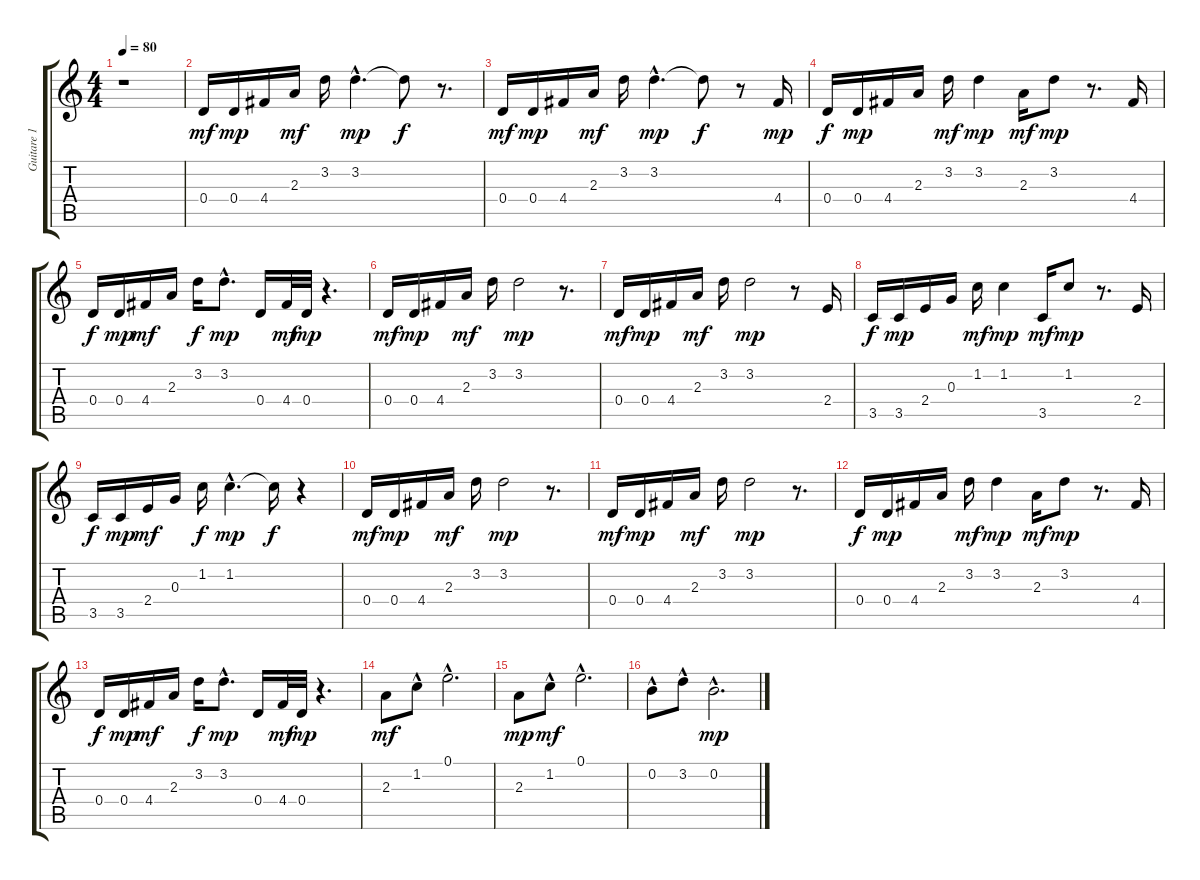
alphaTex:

\track ("Guitare 1" "Guitare 1") {instrument electricguitarjazz}
\staff {score tabs}
\tuning (E4 B3 G3 D3 A2 E2) {hide}
\ts (4 4)
\tempo 80
\clef g2
\ks c
r.1{dy mf instrument electricguitarjazz} |
0.4.16{volume 12 balance 14 instrument electricguitarclean} 0.4.16{dy mp} 4.4.16 2.3.16{dy mf} 3.2.16 3.2{hac}.4{d dy mp} 3.2{t}.8{dy f} r.8{d} |
0.4.16{dy mf} 0.4.16{dy mp} 4.4.16 2.3.16{dy mf} 3.2.16 3.2{hac}.4{d dy mp} 3.2{t}.8{dy f} r.8 4.4.16{dy mp} |
0.4.16{dy f} 0.4.16{dy mp} 4.4.16 2.3.16 3.2.16{dy mf} 3.2.4{dy mp} 2.3.16{dy mf} 3.2.8{dy mp} r.8{d} 4.4.16 |
0.4.16{dy f} 0.4.16{dy mp} 4.4.16{dy mf} 2.3.16 3.2.16{dy f} 3.2{hac}.8{d dy mp} 0.4.16 4.4.32{dy mf} 0.4.32{dy mp} r.4{d} |
0.4.16{dy mf} 0.4.16{dy mp} 4.4.16 2.3.16{dy mf} 3.2.16 3.2.2{dy mp} r.8{d} |
0.4.16{dy mf} 0.4.16{dy mp} 4.4.16 2.3.16{dy mf} 3.2.16 3.2.2{dy mp} r.8 2.4.16 |
3.5.16{dy f} 3.5.16{dy mp} 2.4.16 0.3.16 1.2.16{dy mf} 1.2.4{dy mp} 3.5.16{dy mf} 1.2.8{dy mp} r.8{d} 2.4.16 |
3.5.16{dy f} 3.5.16{dy mp} 2.4.16{dy mf} 0.3.16 1.2.16{dy f} 1.2{hac}.4{d dy mp} 1.2{t}.16{dy f} r.4 |
0.4.16{dy mf} 0.4.16{dy mp} 4.4.16 2.3.16{dy mf} 3.2.16 3.2.2{dy mp} r.8{d} |
0.4.16{dy mf} 0.4.16{dy mp} 4.4.16 2.3.16{dy mf} 3.2.16 3.2.2{dy mp} r.8{d} |
0.4.16{dy f} 0.4.16{dy mp} 4.4.16 2.3.16 3.2.16{dy mf} 3.2.4{dy mp} 2.3.16{dy mf} 3.2.8{dy mp} r.8{d} 4.4.16 |
0.4.16{dy f} 0.4.16{dy mp} 4.4.16{dy mf} 2.3.16 3.2.16{dy f} 3.2{hac}.8{d dy mp} 0.4.16 4.4.32{dy mf} 0.4.32{dy mp} r.4{d} |
2.3.8{dy mf} 1.2{hac}.8 0.1{hac}.2{d} |
2.3.8{dy mp} 1.2{hac}.8{dy mf} 0.1{hac}.2{d} |
0.2{hac}.8 3.2{hac}.8 0.2{hac}.2{d dy mp}
